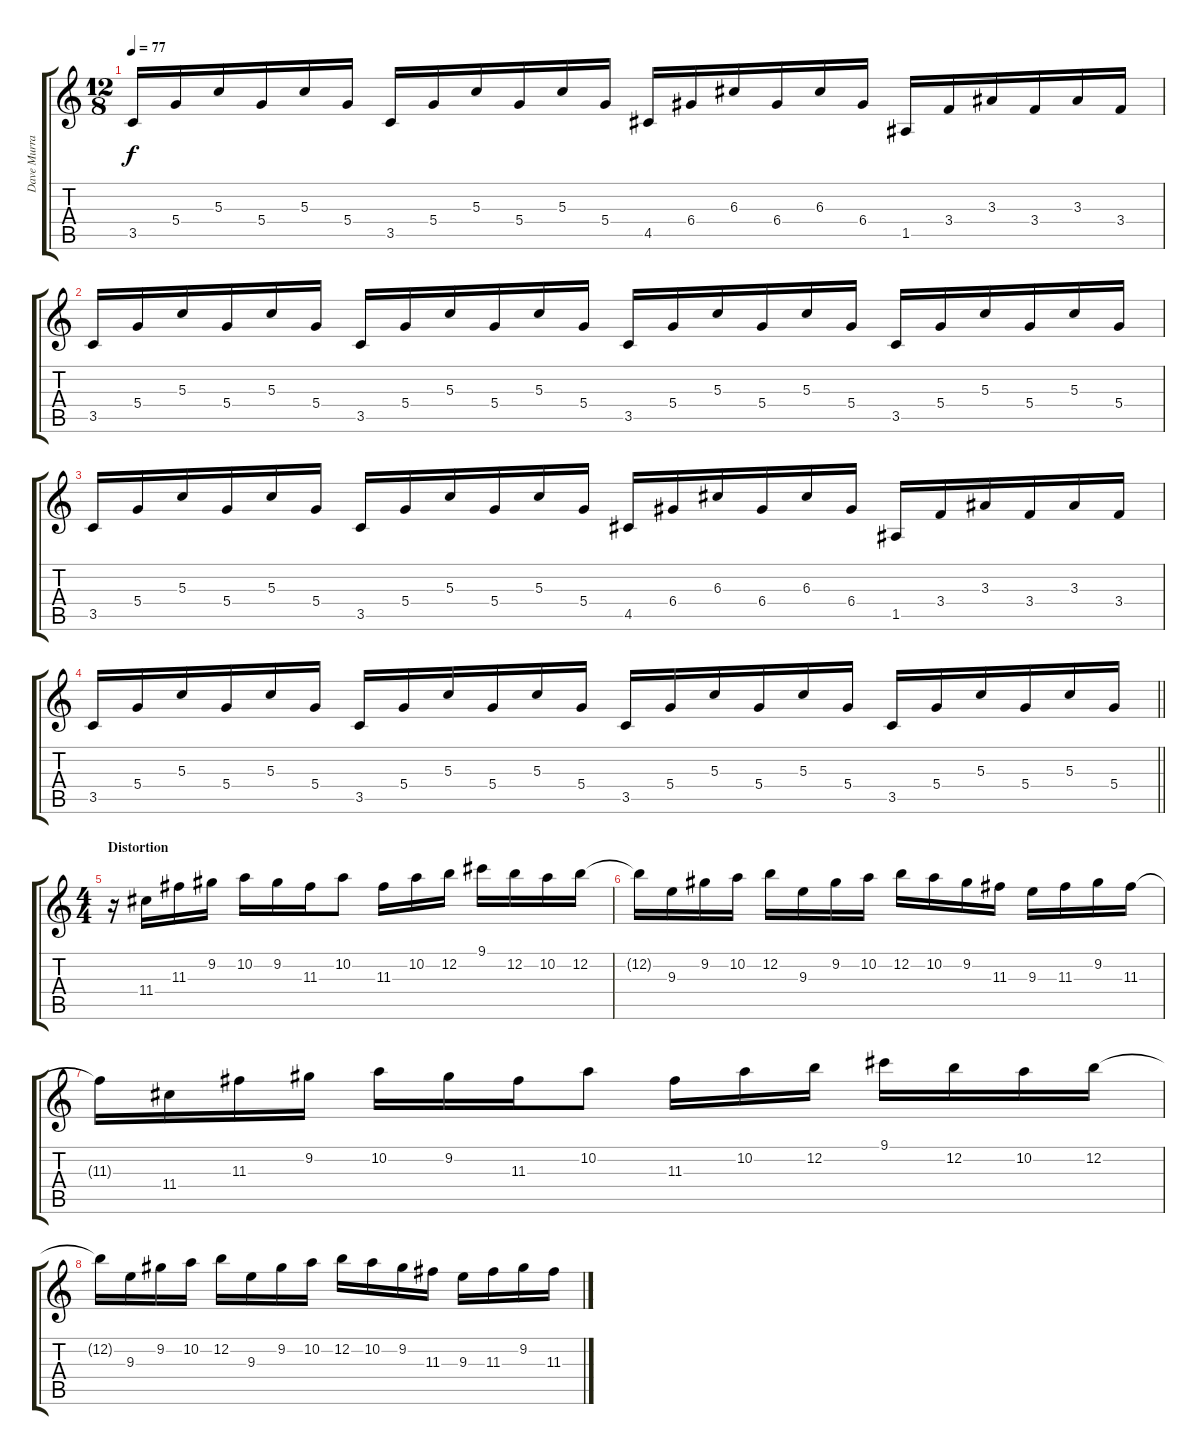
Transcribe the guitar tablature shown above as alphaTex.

\track ("Dave Murray" "Dave Murra") {instrument distortionguitar}
\staff {score tabs}
\tuning (E4 B3 G3 D3 A2 E2) {hide}
\ts (12 8)
\tempo 77
\clef g2
\ks c
3.5.16{dy f} 5.4.16 5.3.16 5.4.16 5.3.16 5.4.16 3.5.16 5.4.16 5.3.16 5.4.16 5.3.16 5.4.16 4.5.16 6.4.16 6.3.16 6.4.16 6.3.16 6.4.16 1.5.16 3.4.16 3.3.16 3.4.16 3.3.16 3.4.16 |
3.5.16 5.4.16 5.3.16 5.4.16 5.3.16 5.4.16 3.5.16 5.4.16 5.3.16 5.4.16 5.3.16 5.4.16 3.5.16 5.4.16 5.3.16 5.4.16 5.3.16 5.4.16 3.5.16 5.4.16 5.3.16 5.4.16 5.3.16 5.4.16 |
3.5.16 5.4.16 5.3.16 5.4.16 5.3.16 5.4.16 3.5.16 5.4.16 5.3.16 5.4.16 5.3.16 5.4.16 4.5.16 6.4.16 6.3.16 6.4.16 6.3.16 6.4.16 1.5.16 3.4.16 3.3.16 3.4.16 3.3.16 3.4.16 |
\barLineRight lightlight
3.5.16 5.4.16 5.3.16 5.4.16 5.3.16 5.4.16 3.5.16 5.4.16 5.3.16 5.4.16 5.3.16 5.4.16 3.5.16 5.4.16 5.3.16 5.4.16 5.3.16 5.4.16 3.5.16 5.4.16 5.3.16 5.4.16 5.3.16 5.4.16 |
\ts (4 4)
\section ("" "Distortion")
r.16{instrument distortionguitar} 11.4.16 11.3.16 9.2.16 10.2.16 9.2.16 11.3.16 10.2.8 11.3.16 10.2.16 12.2.16 9.1.16 12.2.16 10.2.16 12.2.16 |
12.2{t}.16 9.3.16 9.2.16 10.2.16 12.2.16 9.3.16 9.2.16 10.2.16 12.2.16 10.2.16 9.2.16 11.3.16 9.3.16 11.3.16 9.2.16 11.3.16 |
11.3{t}.16 11.4.16 11.3.16 9.2.16 10.2.16 9.2.16 11.3.16 10.2.8 11.3.16 10.2.16 12.2.16 9.1.16 12.2.16 10.2.16 12.2.16 |
12.2{t}.16 9.3.16 9.2.16 10.2.16 12.2.16 9.3.16 9.2.16 10.2.16 12.2.16 10.2.16 9.2.16 11.3.16 9.3.16 11.3.16 9.2.16 11.3.16
